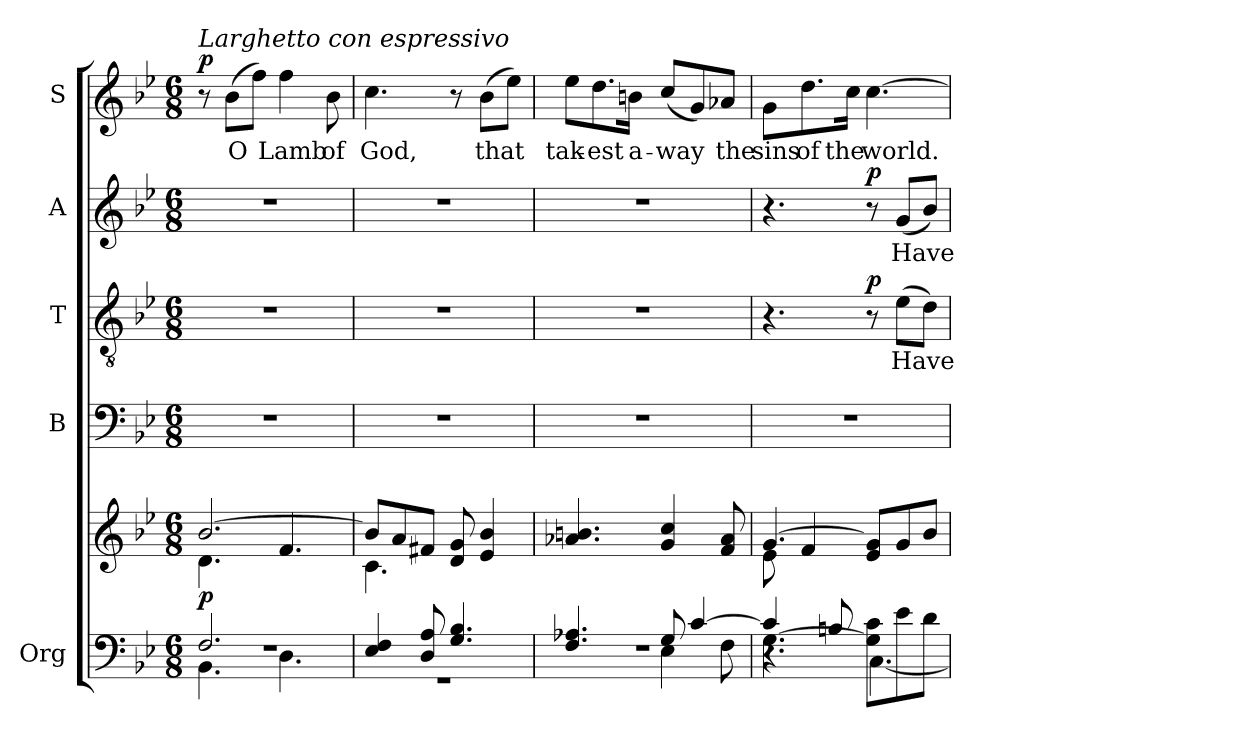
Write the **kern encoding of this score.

**kern	**kern	**dynam	**kern	**kern	**text	**dynam	**kern	**text	**dynam	**kern	**text	**dynam
*part5	*part5	*part5	*part4	*part3	*part3	*part3	*part2	*part2	*part2	*part1	*part1	*part1
*staff6	*staff5	*staff5/6	*staff4	*staff3	*staff3	*staff3	*staff2	*staff2	*staff2	*staff1	*staff1	*staff1
*I"Org	*	*	*I"B	*I"T	*	*	*I"A	*	*	*I"S	*	*
*I'Org.	*	*	*I'B.	*I'T.	*	*	*I'A.	*	*	*I'S.	*	*
!!LO:PB:g=z
*clefF4	*clefG2	*	*clefF4	*clefGv2	*	*	*clefG2	*	*	*clefG2	*	*
*	*	*	*	*ITrd7c12	*	*	*	*	*	*	*	*
*k[b-e-]	*k[b-e-]	*	*k[b-e-]	*k[b-e-]	*	*	*k[b-e-]	*	*	*k[b-e-]	*	*
*B-:	*B-:	*	*B-:	*B-:	*	*	*B-:	*	*	*B-:	*	*
*M6/8	*M6/8	*	*M6/8	*M6/8	*	*	*M6/8	*	*	*M6/8	*	*
=1	=1	=1	=1	=1	=1	=1	=1	=1	=1	=1	=1	=1
*^	*	*	*	*	*	*	*	*	*	*	*	*
!	!	!	!	!	!	!	!	!	!	!	!LO:TX:a:i:t=Larghetto con espressivo	!	!
!	!LO:N:vis=1	!	!	!LO:N:vis=1	!LO:N:vis=1	!	!	!LO:N:vis=1	!	!	!	!	!
*	*^	*^	*	*	*	*	*	*	*	*	*	*	*
2.Fi/	2.r	4.BB-i\	[2.b-i/	4.di\	p	2.r	2.r	.	.	2.r	.	.	8r	.	p
!	!	!	!	!	!	!	!	!	!	!	!	!	!	!LO:LY:b:color=#000000	!
.	.	.	.	.	.	.	.	.	.	.	.	.	(8b-i\L	O	.
.	.	.	.	.	.	.	.	.	.	.	.	.	8ffi\J)	.	.
!	!	!	!	!	!	!	!	!	!	!	!	!	!	!LO:LY:b:color=#000000	!
.	.	4.Di\	.	4.fi/	.	.	.	.	.	.	.	.	4ffi\	Lamb	.
!	!	!	!	!	!	!	!	!	!	!	!	!	!	!LO:LY:b:color=#000000	!
.	.	.	.	.	.	.	.	.	.	.	.	.	8b-i\	of	.
*	*v	*v	*	*	*	*	*	*	*	*	*	*	*	*	*
=2	=2	=2	=2	=2	=2	=2	=2	=2	=2	=2	=2	=2	=2	=2
!	!LO:N:vis=1	!	!	!	!LO:N:vis=1	!LO:N:vis=1	!	!	!LO:N:vis=1	!	!	!	!	!
!	!	!	!	!	!	!	!	!	!	!	!	!	!LO:LY:b:color=#000000	!
4E-i/ 4Fi	2.r	8b-i/L]	4.ci\	.	2.r	2.r	.	.	2.r	.	.	4.cci\	God,	.
.	.	8ai/	.	.	.	.	.	.	.	.	.	.	.	.
8Di/ 8Ai	.	8f#Xi/J	.	.	.	.	.	.	.	.	.	.	.	.
4.Gi/ 4.B-i	.	8di/ 8gi	4.ryy	.	.	.	.	.	.	.	.	8r	.	.
!	!	!	!	!	!	!	!	!	!	!	!	!	!LO:LY:b:color=#000000	!
.	.	4e-i/ 4b-i	.	.	.	.	.	.	.	.	.	(8b-i\L	that	.
.	.	.	.	.	.	.	.	.	.	.	.	8ee-i\J)	.	.
*	*	*v	*v	*	*	*	*	*	*	*	*	*	*	*
=3	=3	=3	=3	=3	=3	=3	=3	=3	=3	=3	=3	=3	=3
!	!LO:N:vis=1	!	!	!LO:N:vis=1	!LO:N:vis=1	!	!	!LO:N:vis=1	!	!	!	!	!
*	*^	*	*	*	*	*	*	*	*	*	*	*	*
!	!	!	!	!	!	!	!	!	!	!	!	!	!LO:LY:b:color=#000000	!
4.Fi/ 4.A-Xi	2.r	4.ryy	4.a-Xi/ 4.bni	.	2.r	2.r	.	.	2.r	.	.	8ee-i\L	tak-	.
!	!	!	!	!	!	!	!	!	!	!	!	!	!LO:LY:b:color=#000000	!
.	.	.	.	.	.	.	.	.	.	.	.	8.ddi\	-est	.
!	!	!	!	!	!	!	!	!	!	!	!	!	!LO:LY:b:color=#000000	!
.	.	.	.	.	.	.	.	.	.	.	.	16bni\Jk	a-	.
!	!	!	!	!	!	!	!	!	!	!	!	!	!LO:LY:b:color=#000000	!
8Gi/	.	4E-i\	4gi/ 4cci	.	.	.	.	.	.	.	.	(8cci/L	-way	.
[4ci/	.	.	.	.	.	.	.	.	.	.	.	8gi/)	.	.
!	!	!	!	!	!	!	!	!	!	!	!	!	!LO:LY:b:color=#000000	!
.	.	8Fi\	8fi/ 8a-i	.	.	.	.	.	.	.	.	8a-Xi/J	the	.
=4	=4	=4	=4	=4	=4	=4	=4	=4	=4	=4	=4	=4	=4	=4
*	*	*	*^	*	*	*	*	*	*	*	*	*	*	*
!	!	!	!	!	!	!LO:N:vis=1	!	!	!	!	!	!	!	!	!
!	!	!	!	!	!	!	!	!	!	!	!	!	!	!LO:LY:b:color=#000000	!
4ci/]	4.r	[4.Gi\	[4.gi/	8e-i\	.	2.r	4.r	.	.	4.r	.	.	8gi\L	sins	.
!	!	!	!	!	!	!	!	!	!	!	!	!	!	!LO:LY:b:color=#000000	!
.	.	.	.	4fi/	.	.	.	.	.	.	.	.	8.ddi\	of	.
8Bni/	.	.	.	.	.	.	.	.	.	.	.	.	.	.	.
!	!	!	!	!	!	!	!	!	!	!	!	!	!	!LO:LY:b:color=#000000	!
.	.	.	.	.	.	.	.	.	.	.	.	.	16cci\Jk	the	.
!	!	!	!	!	!	!	!	!	!	!	!	!	!	!LO:LY:b:color=#000000	!
8Gi]\ 8ci\L	[4.Ci\	4.ryy	8e-i/ 8gi]/L	4.ryy	.	.	8r	.	p	8r	.	p	[4.cci\	world.	.
!	!	!	!	!	!	!	!	!LO:LY:b:color=#000000	!	!	!	!	!	!	!
!	!	!	!	!	!	!	!	!	!	!	!LO:LY:b:color=#000000	!	!	!	!
8e-i\	.	.	8gi/	.	.	.	(8E-i\L	Have	.	(8gi/L	Have	.	.	.	.
8di\J	.	.	8b-i/J	.	.	.	8Di\J)	.	.	8b-i/J)	.	.	.	.	.
*v	*v	*v	*	*	*	*	*	*	*	*	*	*	*	*	*
*	*v	*v	*	*	*	*	*	*	*	*	*	*	*
=	=	=	=	=	=	=	=	=	=	=	=	=
*-	*-	*-	*-	*-	*-	*-	*-	*-	*-	*-	*-	*-
